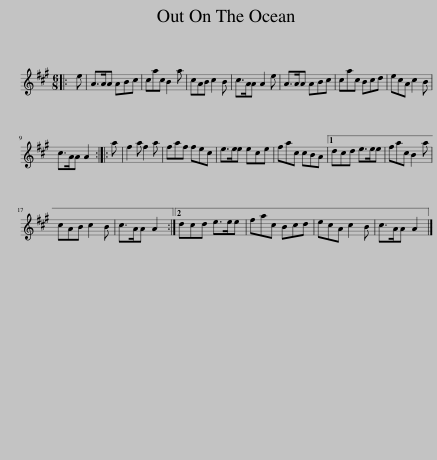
X:1
L:1/8
M:6/8
I:linebreak $
K:A
V:1 treble
V:1
|: e | A>AA ABc | cac B2 a | cAB c2 B | c>AA A2 e | %5
 A>AA ABc | cac Bcd | ecA c2 B |$ c>AA A2 :: a | %10
 f2 a f2 a | faf fec | e>ee ece | fac cBA |1 dcd e>ee | %15
 fac B2 a |$ cAB c2 B | c>AA A2 :|2 dcd e>ee | fac Bcd | %20
 ecA c2 B | c>AA A2 |] %22
